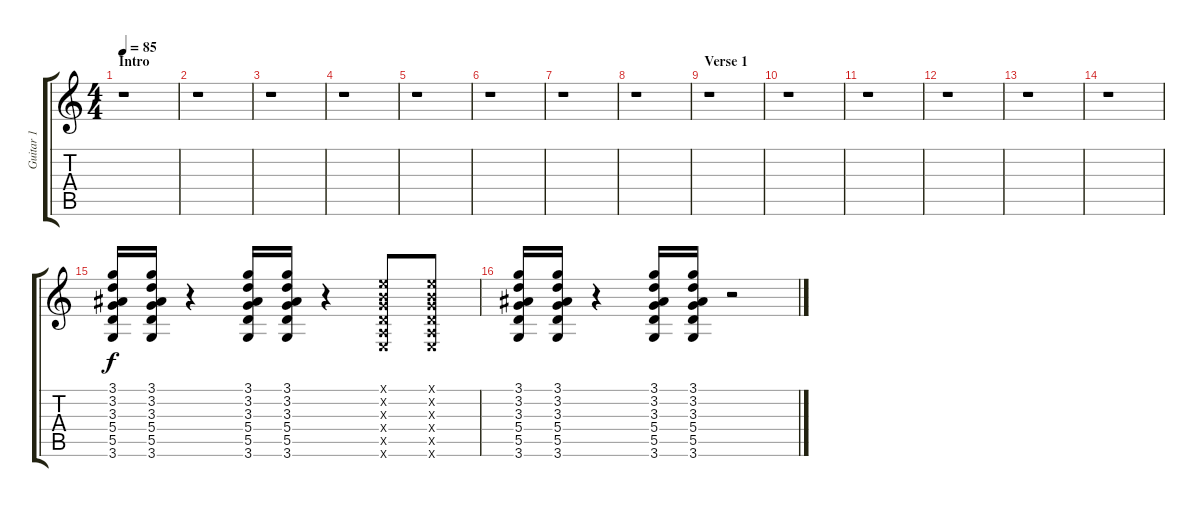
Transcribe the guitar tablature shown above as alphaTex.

\track ("Guitar 1" "Guitar 1") {instrument electricguitarclean}
\staff {score tabs}
\tuning (E4 B3 G3 D3 A2 E2) {hide}
\ts (4 4)
\section ("" "Intro")
\tempo 85
\clef g2
\ks c
r.1{dy f instrument electricguitarclean} |
r.1 |
r.1 |
r.1 |
r.1 |
r.1 |
r.1 |
r.1 |
\section ("" "Verse 1")
r.1 |
r.1 |
r.1 |
r.1 |
r.1 |
r.1 |
(3.1 3.2 3.3 5.4 5.5 3.6).16 (3.1 3.2 3.3 5.4 5.5 3.6).16 r.4 (3.1 3.2 3.3 5.4 5.5 3.6).16 (3.1 3.2 3.3 5.4 5.5 3.6).16 r.4 (0.1{x} 0.2{x} 0.3{x} 0.4{x} 0.5{x} 0.6{x}).8 (0.1{x} 0.2{x} 0.3{x} 0.4{x} 0.5{x} 0.6{x}).8 |
(3.1 3.2 3.3 5.4 5.5 3.6).16 (3.1 3.2 3.3 5.4 5.5 3.6).16 r.4 (3.1 3.2 3.3 5.4 5.5 3.6).16 (3.1 3.2 3.3 5.4 5.5 3.6).16 r.2
